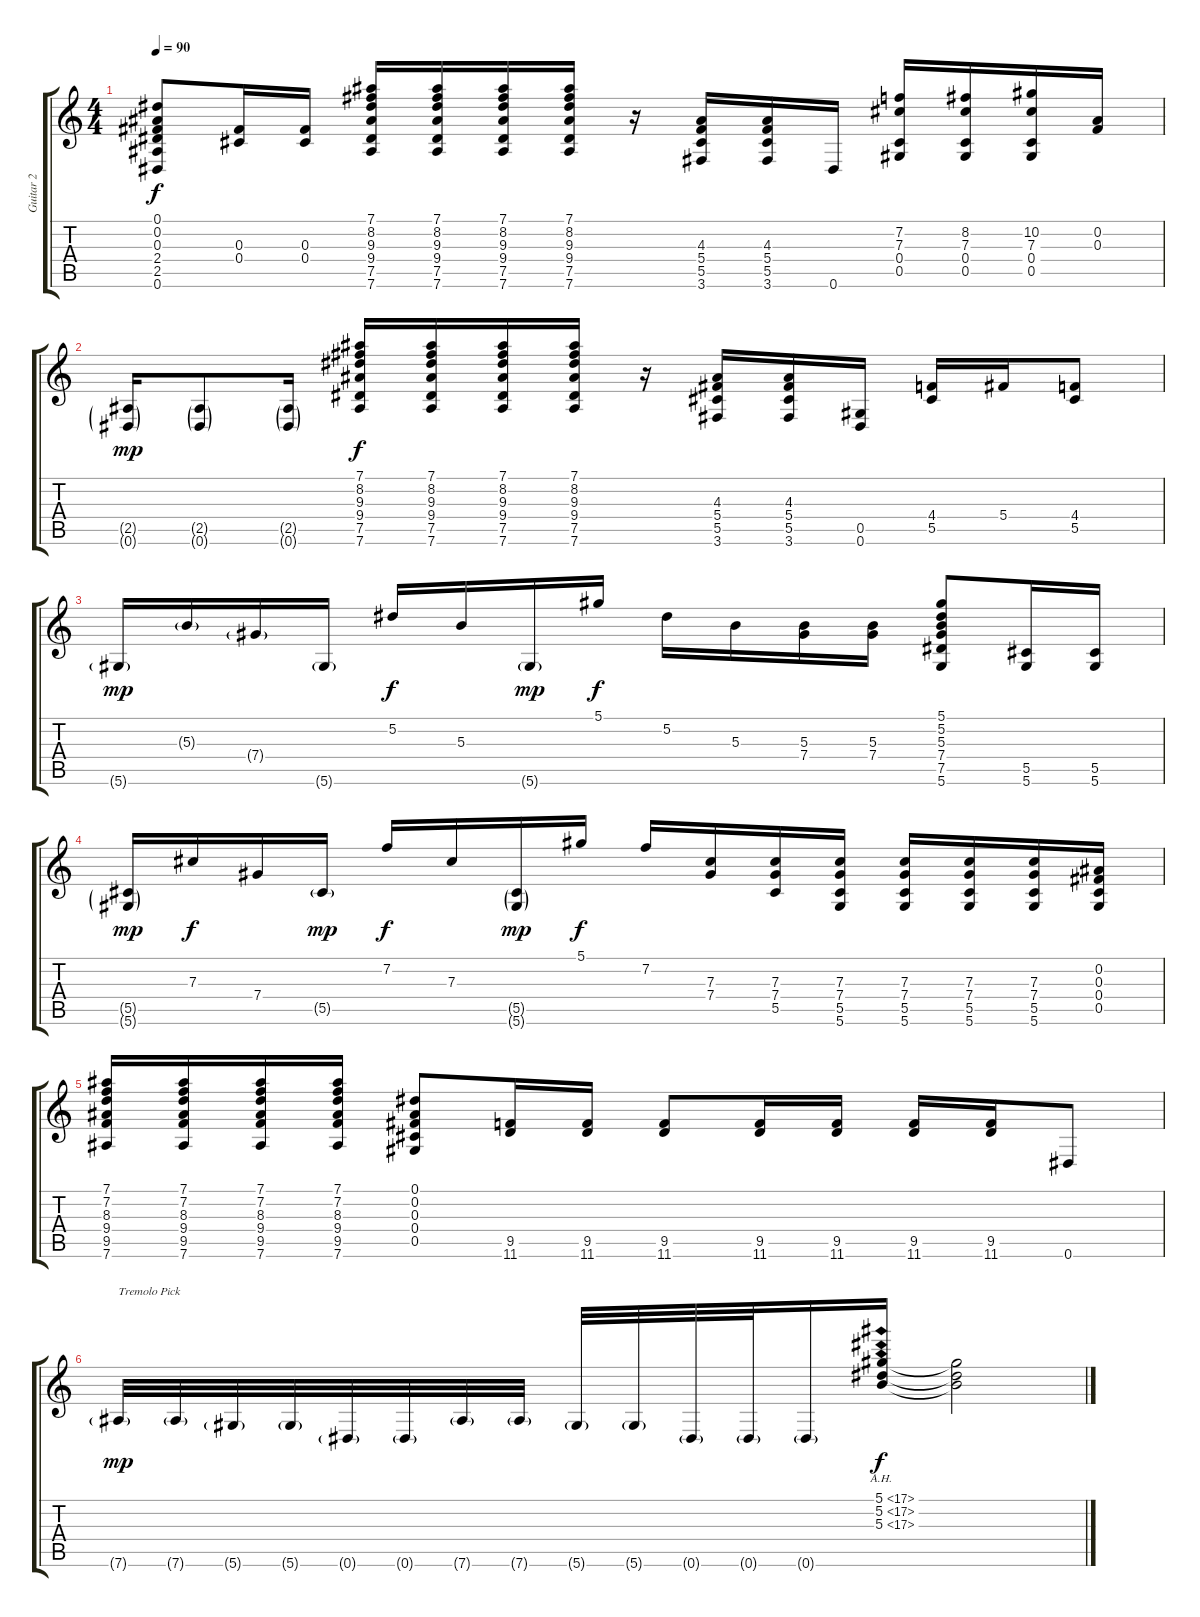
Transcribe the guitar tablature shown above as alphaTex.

\track ("Guitar 2" "Guitar 2") {instrument overdrivenguitar}
\staff {score tabs}
\tuning (Eb4 Bb3 Gb3 Db3 Ab2 Eb2) {hide}
\ts (4 4)
\tempo 90
\clef g2
\ks c
(0.1 0.2 0.3 2.4 2.5 0.6).8{dy f} (0.3 0.4).16 (0.3 0.4).16 (7.1 8.2 9.3 9.4 7.5 7.6).16 (7.1 8.2 9.3 9.4 7.5 7.6).16 (7.1 8.2 9.3 9.4 7.5 7.6).16 (7.1 8.2 9.3 9.4 7.5 7.6).16 r.16 (4.3 5.4 5.5 3.6).16 (4.3 5.4 5.5 3.6).16 0.6.16 (7.2 7.3 0.4 0.5).16 (8.2 7.3 0.4 0.5).16 (10.2 7.3 0.4 0.5).16 (0.2 0.3).16 |
(2.5{g} 0.6{g}).16{dy mp} (2.5{g} 0.6{g}).8 (2.5{g} 0.6{g}).16 (7.1 8.2 9.3 9.4 7.5 7.6).16{dy f} (7.1 8.2 9.3 9.4 7.5 7.6).16 (7.1 8.2 9.3 9.4 7.5 7.6).16 (7.1 8.2 9.3 9.4 7.5 7.6).16 r.16 (4.3 5.4 5.5 3.6).16 (4.3 5.4 5.5 3.6).16 (0.5 0.6).16 (4.4 5.5).16 5.4.16 (4.4 5.5).8 |
5.6{g}.16{dy mp} 5.3{g}.16 7.4{g}.16 5.6{g}.16 5.2.16{dy f} 5.3.16 5.6{g}.16{dy mp} 5.1.16{dy f} 5.2.16 5.3.16 (5.3 7.4).16 (5.3 7.4).16 (5.1 5.2 5.3 7.4 7.5 5.6).8 (5.5 5.6).16 (5.5 5.6).16 |
(5.5{g} 5.6{g}).16{dy mp} 7.3.16{dy f} 7.4.16 5.5{g}.16{dy mp} 7.2.16{dy f} 7.3.16 (5.5{g} 5.6{g}).16{dy mp} 5.1.16{dy f} 7.2.16 (7.3 7.4).16 (7.3 7.4 5.5).16 (7.3 7.4 5.5 5.6).16 (7.3 7.4 5.5 5.6).16 (7.3 7.4 5.5 5.6).16 (7.3 7.4 5.5 5.6).16 (0.2 0.3 0.4 0.5).16 |
(7.1 7.2 8.3 9.4 9.5 7.6).16 (7.1 7.2 8.3 9.4 9.5 7.6).16 (7.1 7.2 8.3 9.4 9.5 7.6).16 (7.1 7.2 8.3 9.4 9.5 7.6).16 (0.1 0.2 0.3 0.4 0.5).8 (9.5 11.6).16 (9.5 11.6).16 (9.5 11.6).8 (9.5 11.6).16 (9.5 11.6).16 (9.5 11.6).16 (9.5 11.6).16 0.6.8 |
7.6{g}.32{txt "Tremolo Pick" dy mp} 7.6{g}.32 5.6{g}.32 5.6{g}.32 0.6{g}.32 0.6{g}.32 7.6{g}.32 7.6{g}.32 5.6{g}.32 5.6{g}.32 0.6{g}.32 0.6{g}.32 0.6{g}.16 (5.1{ah 12} 5.2{ah 12} 5.3{ah 12}).16{dy f} (5.1{t} 5.2{t} 5.3{t}).2
